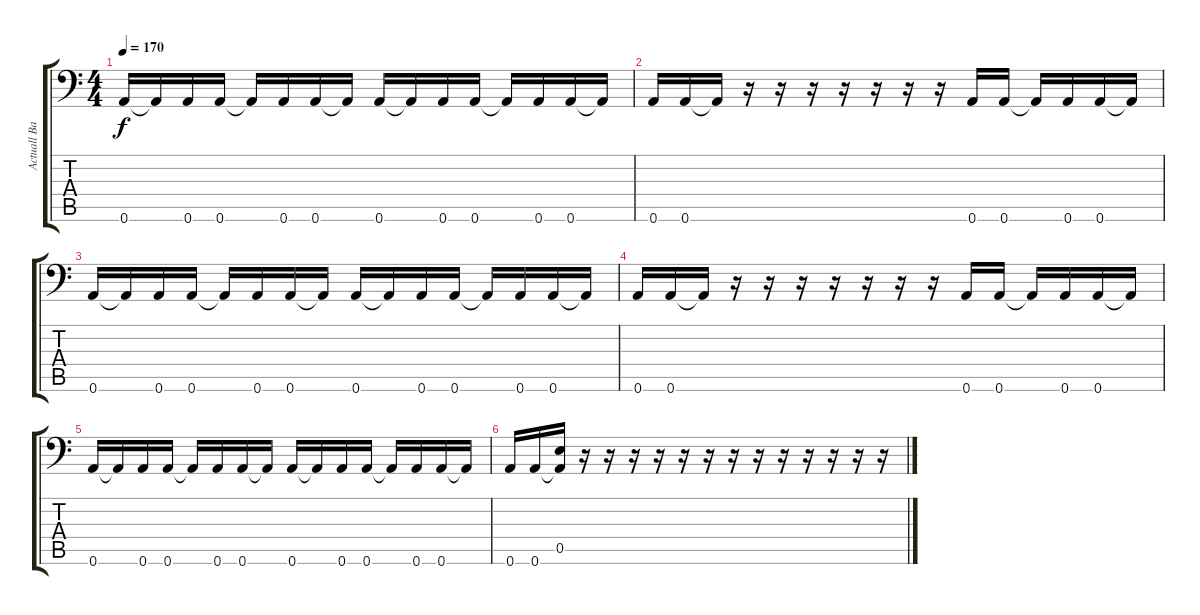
\track ("Actuall Bas" "Actuall Ba") {instrument electricbasspick}
\staff {score tabs}
\tuning (B3 Gb3 D3 A2 E2 A1) {hide}
\ts (4 4)
\tempo 170
\clef f4
\ks c
0.6.16{dy f} 0.6{t}.16 0.6.16 0.6.16 0.6{t}.16 0.6.16 0.6.16 0.6{t}.16 0.6.16 0.6{t}.16 0.6.16 0.6.16 0.6{t}.16 0.6.16 0.6.16 0.6{t}.16 |
0.6.16 0.6.16 0.6{t}.16 r.16 r.16 r.16 r.16 r.16 r.16 r.16 0.6.16 0.6.16 0.6{t}.16 0.6.16 0.6.16 0.6{t}.16 |
0.6.16 0.6{t}.16 0.6.16 0.6.16 0.6{t}.16 0.6.16 0.6.16 0.6{t}.16 0.6.16 0.6{t}.16 0.6.16 0.6.16 0.6{t}.16 0.6.16 0.6.16 0.6{t}.16 |
0.6.16 0.6.16 0.6{t}.16 r.16 r.16 r.16 r.16 r.16 r.16 r.16 0.6.16 0.6.16 0.6{t}.16 0.6.16 0.6.16 0.6{t}.16 |
0.6.16 0.6{t}.16 0.6.16 0.6.16 0.6{t}.16 0.6.16 0.6.16 0.6{t}.16 0.6.16 0.6{t}.16 0.6.16 0.6.16 0.6{t}.16 0.6.16 0.6.16 0.6{t}.16 |
0.6.16 0.6.16 (0.5 0.6{t}).16 r.16 r.16 r.16 r.16 r.16 r.16 r.16 r.16 r.16 r.16 r.16 r.16 r.16
